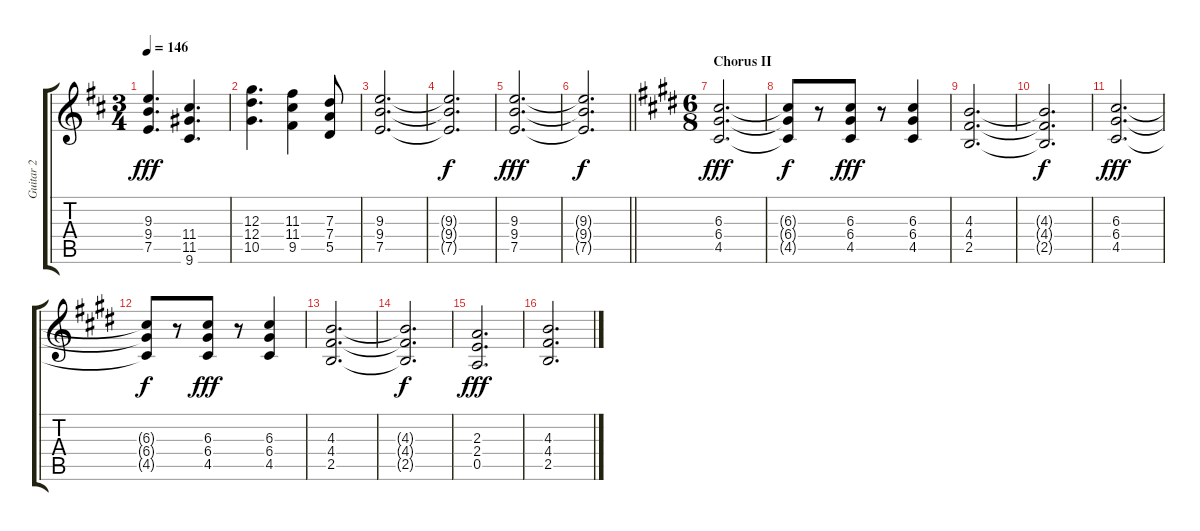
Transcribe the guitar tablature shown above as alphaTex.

\track ("Guitar 2" "Guitar 2") {instrument overdrivenguitar}
\staff {score tabs}
\tuning (E4 B3 G3 D3 A2 E2) {hide}
\ts (3 4)
\tempo 146
\clef g2
\ks d
(9.3 9.4 7.5).4{d dy fff} (11.4 11.5 9.6).4{d} |
(12.3 12.4 10.5).4{d} (11.3 11.4 9.5).4 (7.3 7.4 5.5).8 |
(9.3 9.4 7.5).2{d} |
(9.3{t} 9.4{t} 7.5{t}).2{d dy f} |
(9.3 9.4 7.5).2{d dy fff} |
\barLineRight lightlight
(9.3{t} 9.4{t} 7.5{t}).2{d dy f} |
\ts (6 8)
\section ("" "Chorus II")
\ks e
(6.3 6.4 4.5).2{d dy fff} |
(6.3{t} 6.4{t} 4.5{t}).8{dy f} r.8 (6.3 6.4 4.5).8{dy fff} r.8 (6.3 6.4 4.5).4 |
(4.3 4.4 2.5).2{d} |
(4.3{t} 4.4{t} 2.5{t}).2{d dy f} |
(6.3 6.4 4.5).2{d dy fff} |
(6.3{t} 6.4{t} 4.5{t}).8{dy f} r.8 (6.3 6.4 4.5).8{dy fff} r.8 (6.3 6.4 4.5).4 |
(4.3 4.4 2.5).2{d} |
(4.3{t} 4.4{t} 2.5{t}).2{d dy f} |
(2.3 2.4 0.5).2{d dy fff} |
(4.3 4.4 2.5).2{d}
